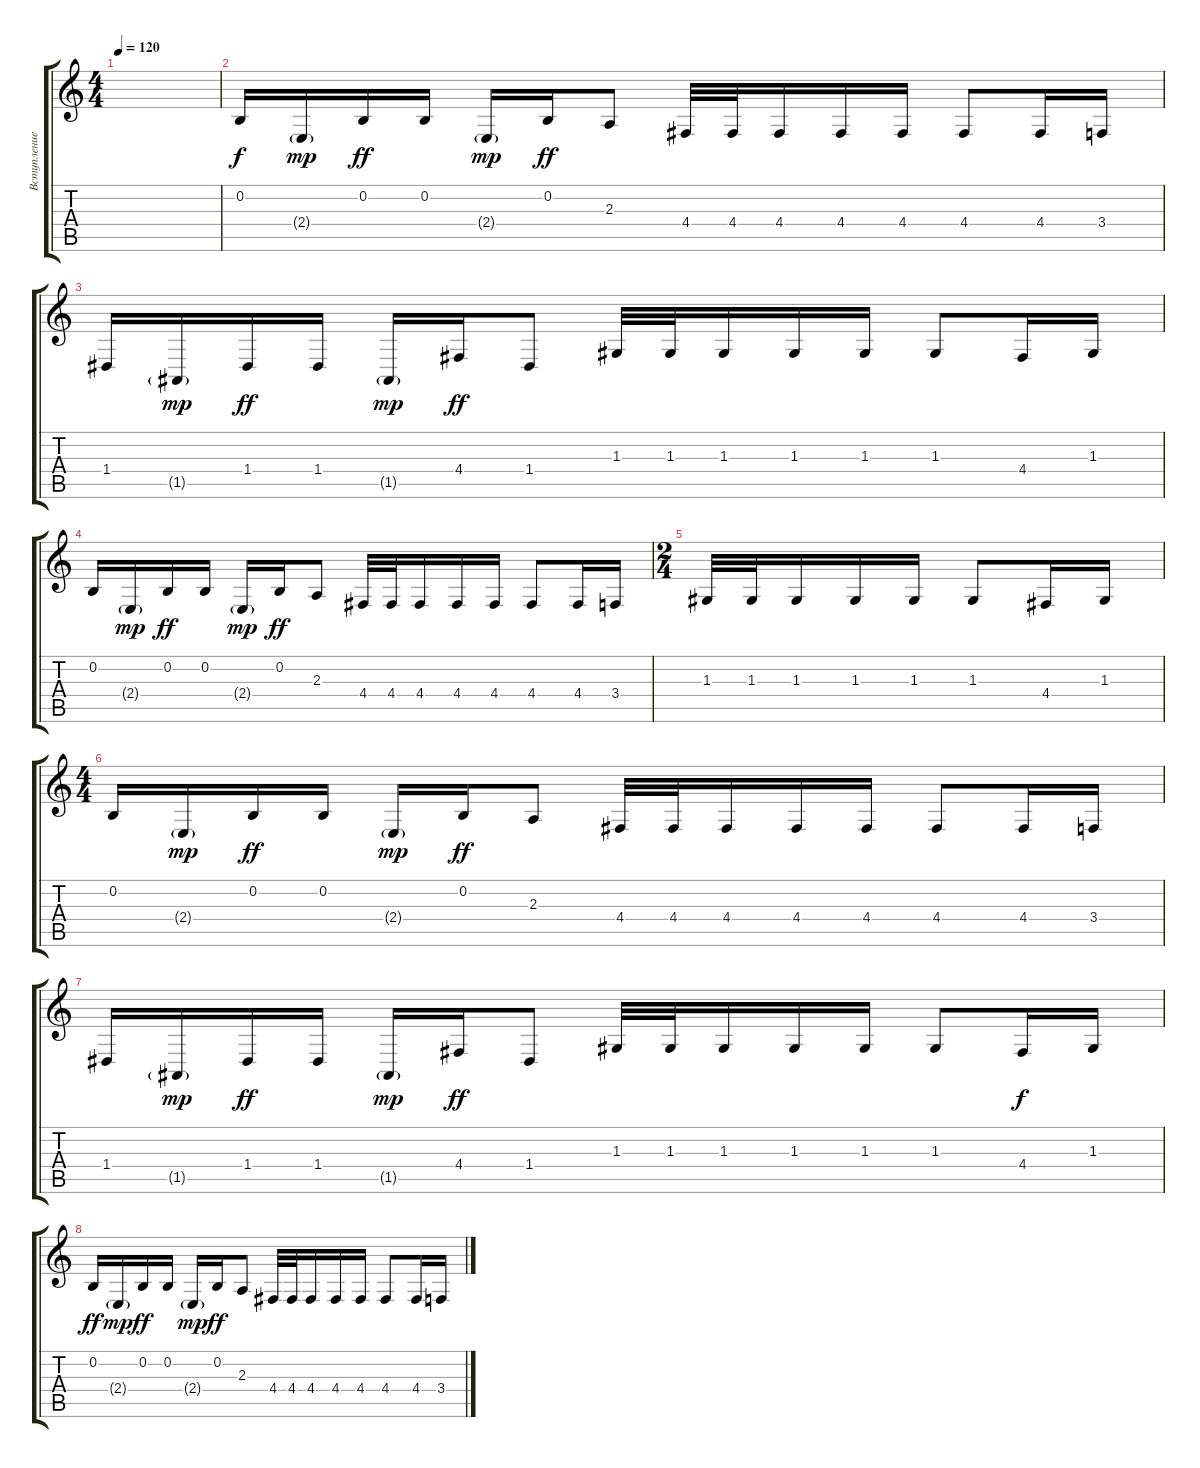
\track ("Вступление" "Вступление") {instrument woodblock}
\staff {score tabs}
\tuning (E4 B3 G3 D3 A2 E2) {hide}
\ts (4 4)
\tempo 120
\clef g2
\ks c
|
0.2.16{volume 10} 2.4{g}.16{dy mp} 0.2.16{dy ff} 0.2.16 2.4{g}.16{dy mp} 0.2.16{dy ff} 2.3.8 4.4.32 4.4.32 4.4.16 4.4.16 4.4.16 4.4.8 4.4.16 3.4.16 |
1.4.16 1.5{g}.16{dy mp} 1.4.16{dy ff} 1.4.16 1.5{g}.16{dy mp} 4.4.16{dy ff} 1.4.8 1.3.32 1.3.32 1.3.16 1.3.16 1.3.16 1.3.8 4.4.16 1.3.16 |
0.2.16 2.4{g}.16{dy mp} 0.2.16{dy ff} 0.2.16 2.4{g}.16{dy mp} 0.2.16{dy ff} 2.3.8 4.4.32 4.4.32 4.4.16 4.4.16 4.4.16 4.4.8 4.4.16 3.4.16 |
\ts (2 4)
1.3.32 1.3.32 1.3.16 1.3.16 1.3.16 1.3.8 4.4.16 1.3.16 |
\ts (4 4)
0.2.16 2.4{g}.16{dy mp} 0.2.16{dy ff} 0.2.16 2.4{g}.16{dy mp} 0.2.16{dy ff} 2.3.8 4.4.32 4.4.32 4.4.16 4.4.16 4.4.16 4.4.8 4.4.16 3.4.16 |
1.4.16 1.5{g}.16{dy mp} 1.4.16{dy ff} 1.4.16 1.5{g}.16{dy mp} 4.4.16{dy ff} 1.4.8 1.3.32 1.3.32 1.3.16 1.3.16 1.3.16 1.3.8 4.4.16{dy f} 1.3.16 |
0.2.16{dy ff} 2.4{g}.16{dy mp} 0.2.16{dy ff} 0.2.16 2.4{g}.16{dy mp} 0.2.16{dy ff} 2.3.8 4.4.32 4.4.32 4.4.16 4.4.16 4.4.16 4.4.8 4.4.16 3.4.16
